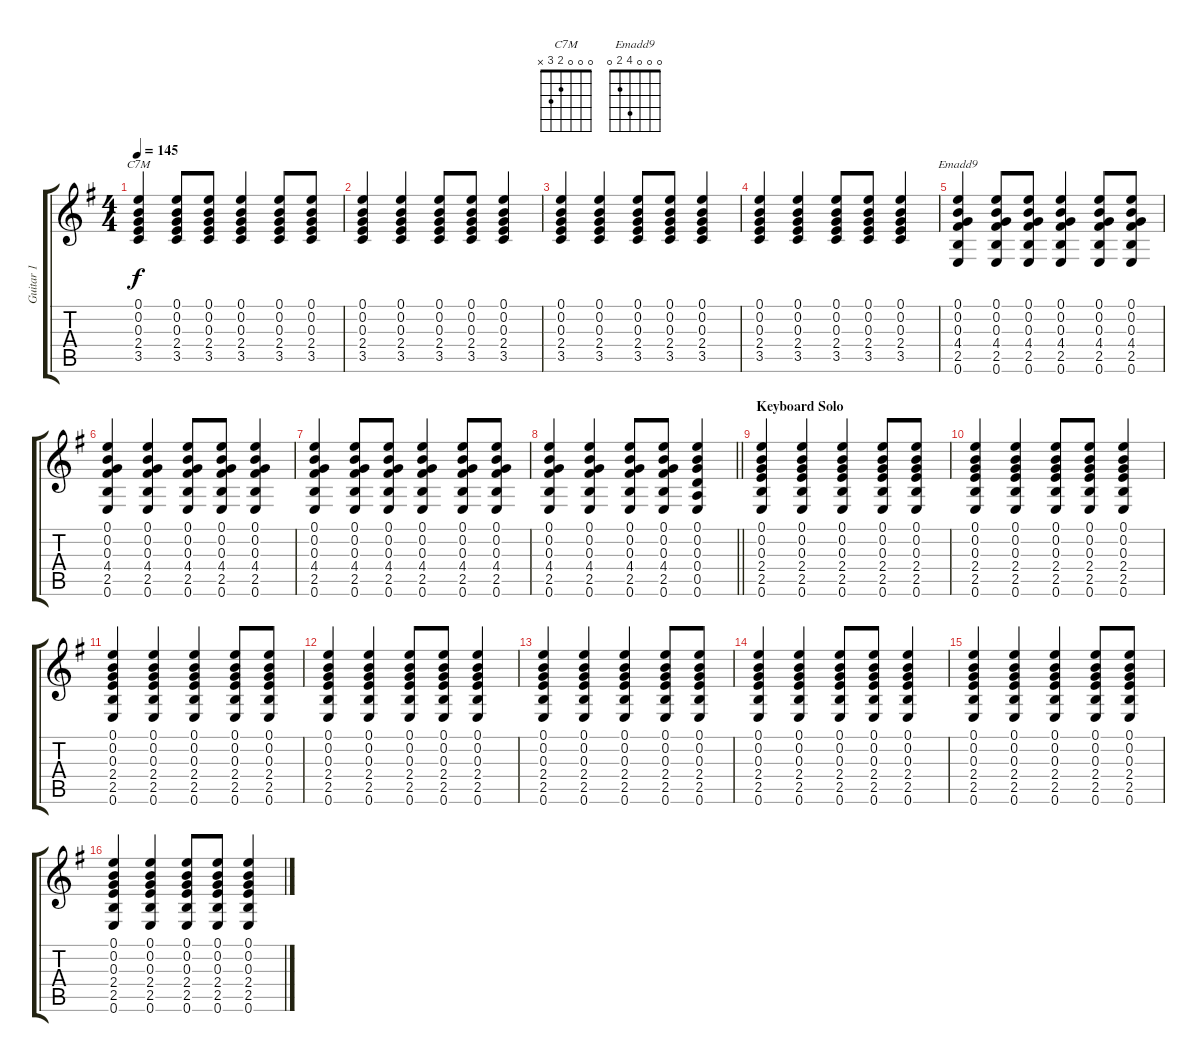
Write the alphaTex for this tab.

\track ("Guitar 1" "Guitar 1") {instrument acousticguitarsteel}
\staff {score tabs}
\tuning (E4 B3 G3 D3 A2 E2) {hide}
\chord ("C7M" 0 0 0 2 3 x)
\chord ("Emadd9" 0 0 0 4 2 0)
\ts (4 4)
\tempo 145
\clef g2
\ks g
(0.1 0.2 0.3 2.4 3.5).4{ch "C7M" dy f} (0.1 0.2 0.3 2.4 3.5).8 (0.1 0.2 0.3 2.4 3.5).8 (0.1 0.2 0.3 2.4 3.5).4 (0.1 0.2 0.3 2.4 3.5).8 (0.1 0.2 0.3 2.4 3.5).8 |
(0.1 0.2 0.3 2.4 3.5).4 (0.1 0.2 0.3 2.4 3.5).4 (0.1 0.2 0.3 2.4 3.5).8 (0.1 0.2 0.3 2.4 3.5).8 (0.1 0.2 0.3 2.4 3.5).4 |
(0.1 0.2 0.3 2.4 3.5).4 (0.1 0.2 0.3 2.4 3.5).4 (0.1 0.2 0.3 2.4 3.5).8 (0.1 0.2 0.3 2.4 3.5).8 (0.1 0.2 0.3 2.4 3.5).4 |
(0.1 0.2 0.3 2.4 3.5).4 (0.1 0.2 0.3 2.4 3.5).4 (0.1 0.2 0.3 2.4 3.5).8 (0.1 0.2 0.3 2.4 3.5).8 (0.1 0.2 0.3 2.4 3.5).4 |
(0.1 0.2 0.3 4.4 2.5 0.6).4{ch "Emadd9"} (0.1 0.2 0.3 4.4 2.5 0.6).8 (0.1 0.2 0.3 4.4 2.5 0.6).8 (0.1 0.2 0.3 4.4 2.5 0.6).4 (0.1 0.2 0.3 4.4 2.5 0.6).8 (0.1 0.2 0.3 4.4 2.5 0.6).8 |
(0.1 0.2 0.3 4.4 2.5 0.6).4 (0.1 0.2 0.3 4.4 2.5 0.6).4 (0.1 0.2 0.3 4.4 2.5 0.6).8 (0.1 0.2 0.3 4.4 2.5 0.6).8 (0.1 0.2 0.3 4.4 2.5 0.6).4 |
(0.1 0.2 0.3 4.4 2.5 0.6).4 (0.1 0.2 0.3 4.4 2.5 0.6).8 (0.1 0.2 0.3 4.4 2.5 0.6).8 (0.1 0.2 0.3 4.4 2.5 0.6).4 (0.1 0.2 0.3 4.4 2.5 0.6).8 (0.1 0.2 0.3 4.4 2.5 0.6).8 |
\barLineRight lightlight
(0.1 0.2 0.3 4.4 2.5 0.6).4 (0.1 0.2 0.3 4.4 2.5 0.6).4 (0.1 0.2 0.3 4.4 2.5 0.6).8 (0.1 0.2 0.3 4.4 2.5 0.6).8 (0.1 0.2 0.3 0.4 0.5 0.6).4 |
\section ("" "Keyboard Solo")
(0.1 0.2 0.3 2.4 2.5 0.6).4 (0.1 0.2 0.3 2.4 2.5 0.6).4 (0.1 0.2 0.3 2.4 2.5 0.6).4 (0.1 0.2 0.3 2.4 2.5 0.6).8 (0.1 0.2 0.3 2.4 2.5 0.6).8 |
(0.1 0.2 0.3 2.4 2.5 0.6).4 (0.1 0.2 0.3 2.4 2.5 0.6).4 (0.1 0.2 0.3 2.4 2.5 0.6).8 (0.1 0.2 0.3 2.4 2.5 0.6).8 (0.1 0.2 0.3 2.4 2.5 0.6).4 |
(0.1 0.2 0.3 2.4 2.5 0.6).4 (0.1 0.2 0.3 2.4 2.5 0.6).4 (0.1 0.2 0.3 2.4 2.5 0.6).4 (0.1 0.2 0.3 2.4 2.5 0.6).8 (0.1 0.2 0.3 2.4 2.5 0.6).8 |
(0.1 0.2 0.3 2.4 2.5 0.6).4 (0.1 0.2 0.3 2.4 2.5 0.6).4 (0.1 0.2 0.3 2.4 2.5 0.6).8 (0.1 0.2 0.3 2.4 2.5 0.6).8 (0.1 0.2 0.3 2.4 2.5 0.6).4 |
(0.1 0.2 0.3 2.4 2.5 0.6).4 (0.1 0.2 0.3 2.4 2.5 0.6).4 (0.1 0.2 0.3 2.4 2.5 0.6).4 (0.1 0.2 0.3 2.4 2.5 0.6).8 (0.1 0.2 0.3 2.4 2.5 0.6).8 |
(0.1 0.2 0.3 2.4 2.5 0.6).4 (0.1 0.2 0.3 2.4 2.5 0.6).4 (0.1 0.2 0.3 2.4 2.5 0.6).8 (0.1 0.2 0.3 2.4 2.5 0.6).8 (0.1 0.2 0.3 2.4 2.5 0.6).4 |
(0.1 0.2 0.3 2.4 2.5 0.6).4 (0.1 0.2 0.3 2.4 2.5 0.6).4 (0.1 0.2 0.3 2.4 2.5 0.6).4 (0.1 0.2 0.3 2.4 2.5 0.6).8 (0.1 0.2 0.3 2.4 2.5 0.6).8 |
(0.1 0.2 0.3 2.4 2.5 0.6).4 (0.1 0.2 0.3 2.4 2.5 0.6).4 (0.1 0.2 0.3 2.4 2.5 0.6).8 (0.1 0.2 0.3 2.4 2.5 0.6).8 (0.1 0.2 0.3 2.4 2.5 0.6).4
